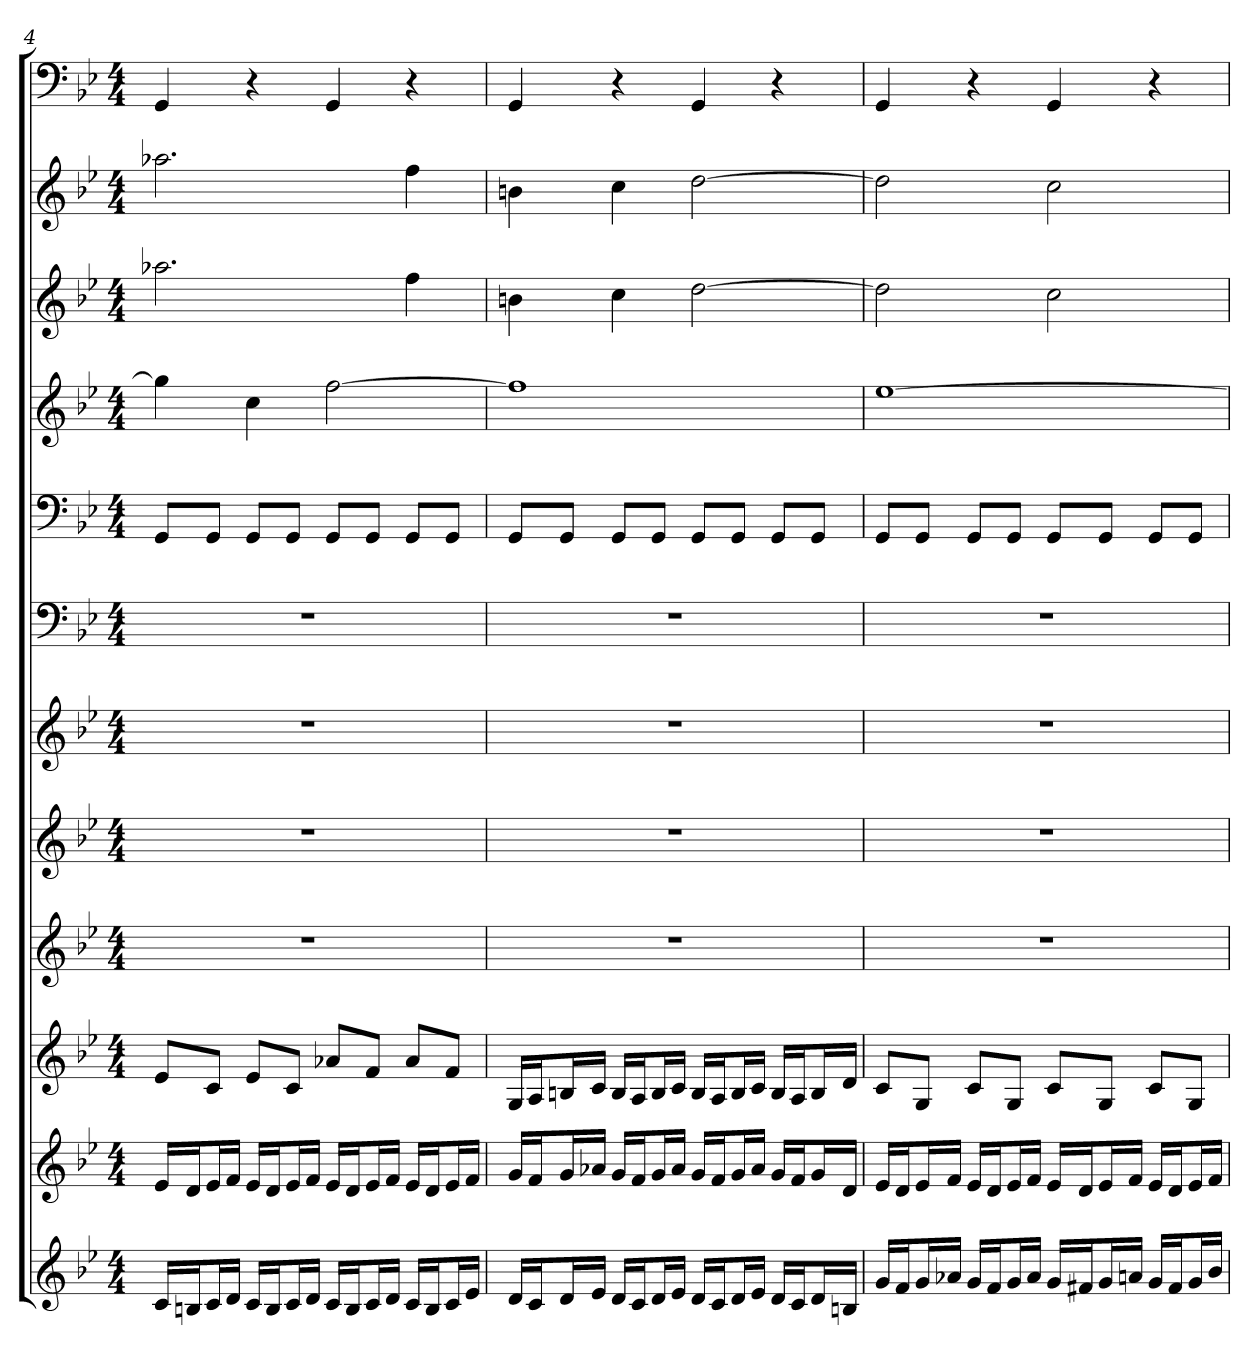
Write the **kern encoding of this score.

**kern	**kern	**kern	**kern	**kern	**kern	**kern	**kern	**kern	**kern	**kern	**kern
*part12	*part11	*part10	*part9	*part8	*part7	*part6	*part5	*part4	*part3	*part2	*part1
*staff12	*staff11	*staff10	*staff9	*staff8	*staff7	*staff6	*staff5	*staff4	*staff3	*staff2	*staff1
*clefG2	*clefG2	*clefG2	*clefG2	*clefG2	*clefG2	*clefF4	*clefF4	*clefG2	*clefG2	*clefG2	*clefF4
*k[b-e-]	*k[b-e-]	*k[b-e-]	*k[b-e-]	*k[b-e-]	*k[b-e-]	*k[b-e-]	*k[b-e-]	*k[b-e-]	*k[b-e-]	*k[b-e-]	*k[b-e-]
*g:	*g:	*g:	*g:	*g:	*g:	*g:	*g:	*g:	*g:	*g:	*g:
*M4/4	*M4/4	*M4/4	*M4/4	*M4/4	*M4/4	*M4/4	*M4/4	*M4/4	*M4/4	*M4/4	*M4/4
=4	=4	=4	=4	=4	=4	=4	=4	=4	=4	=4	=4
16c/LL	16e-/LL	8e-/L	1r	1r	1r	1r	8GG/L	4gg]	2.aa-X	2.aa-X	4GG
16Bn/J	16d/J	.	.	.	.	.	.	.	.	.	.
16c/L	16e-/L	8c/J	.	.	.	.	8GG/J	.	.	.	.
16d/JJ	16f/JJ	.	.	.	.	.	.	.	.	.	.
16c/LL	16e-/LL	8e-/L	.	.	.	.	8GG/L	4cc	.	.	4r
16B/J	16d/J	.	.	.	.	.	.	.	.	.	.
16c/L	16e-/L	8c/J	.	.	.	.	8GG/J	.	.	.	.
16d/JJ	16f/JJ	.	.	.	.	.	.	.	.	.	.
16c/LL	16e-/LL	8a-X/L	.	.	.	.	8GG/L	[2ff	.	.	4GG
16B/J	16d/J	.	.	.	.	.	.	.	.	.	.
16c/L	16e-/L	8f/J	.	.	.	.	8GG/J	.	.	.	.
16d/JJ	16f/JJ	.	.	.	.	.	.	.	.	.	.
16c/LL	16e-/LL	8a-/L	.	.	.	.	8GG/L	.	4ff	4ff	4r
16B/J	16d/J	.	.	.	.	.	.	.	.	.	.
16c/L	16e-/L	8f/J	.	.	.	.	8GG/J	.	.	.	.
16e-/JJ	16f/JJ	.	.	.	.	.	.	.	.	.	.
=5	=5	=5	=5	=5	=5	=5	=5	=5	=5	=5	=5
16d/LL	16g/LL	16G/LL	1r	1r	1r	1r	8GG/L	1ff]	4bn	4bn	4GG
16c/J	16f/J	16A/J	.	.	.	.	.	.	.	.	.
16d/L	16g/L	16Bn/L	.	.	.	.	8GG/J	.	.	.	.
16e-/JJ	16a-X/JJ	16c/JJ	.	.	.	.	.	.	.	.	.
16d/LL	16g/LL	16B/LL	.	.	.	.	8GG/L	.	4cc	4cc	4r
16c/J	16f/J	16A/J	.	.	.	.	.	.	.	.	.
16d/L	16g/L	16B/L	.	.	.	.	8GG/J	.	.	.	.
16e-/JJ	16a-/JJ	16c/JJ	.	.	.	.	.	.	.	.	.
16d/LL	16g/LL	16B/LL	.	.	.	.	8GG/L	.	[2dd	[2dd	4GG
16c/J	16f/J	16A/J	.	.	.	.	.	.	.	.	.
16d/L	16g/L	16B/L	.	.	.	.	8GG/J	.	.	.	.
16e-/JJ	16a-/JJ	16c/JJ	.	.	.	.	.	.	.	.	.
16d/LL	16g/LL	16B/LL	.	.	.	.	8GG/L	.	.	.	4r
16c/J	16f/J	16A/J	.	.	.	.	.	.	.	.	.
16d/L	16g/L	16B/L	.	.	.	.	8GG/J	.	.	.	.
16Bn/JJ	16d/JJ	16d/JJ	.	.	.	.	.	.	.	.	.
=6	=6	=6	=6	=6	=6	=6	=6	=6	=6	=6	=6
16g/LL	16e-/LL	8c/L	1r	1r	1r	1r	8GG/L	[1ee-	2dd]	2dd]	4GG
16f/J	16d/J	.	.	.	.	.	.	.	.	.	.
16g/L	16e-/L	8G/J	.	.	.	.	8GG/J	.	.	.	.
16a-X/JJ	16f/JJ	.	.	.	.	.	.	.	.	.	.
16g/LL	16e-/LL	8c/L	.	.	.	.	8GG/L	.	.	.	4r
16f/J	16d/J	.	.	.	.	.	.	.	.	.	.
16g/L	16e-/L	8G/J	.	.	.	.	8GG/J	.	.	.	.
16a-/JJ	16f/JJ	.	.	.	.	.	.	.	.	.	.
16g/LL	16e-/LL	8c/L	.	.	.	.	8GG/L	.	2cc	2cc	4GG
16f#X/J	16d/J	.	.	.	.	.	.	.	.	.	.
16g/L	16e-/L	8G/J	.	.	.	.	8GG/J	.	.	.	.
16an/JJ	16f/JJ	.	.	.	.	.	.	.	.	.	.
16g/LL	16e-/LL	8c/L	.	.	.	.	8GG/L	.	.	.	4r
16f#/J	16d/J	.	.	.	.	.	.	.	.	.	.
16g/L	16e-/L	8G/J	.	.	.	.	8GG/J	.	.	.	.
16b-/JJ	16f/JJ	.	.	.	.	.	.	.	.	.	.
=	=	=	=	=	=	=	=	=	=	=	=
*-	*-	*-	*-	*-	*-	*-	*-	*-	*-	*-	*-
